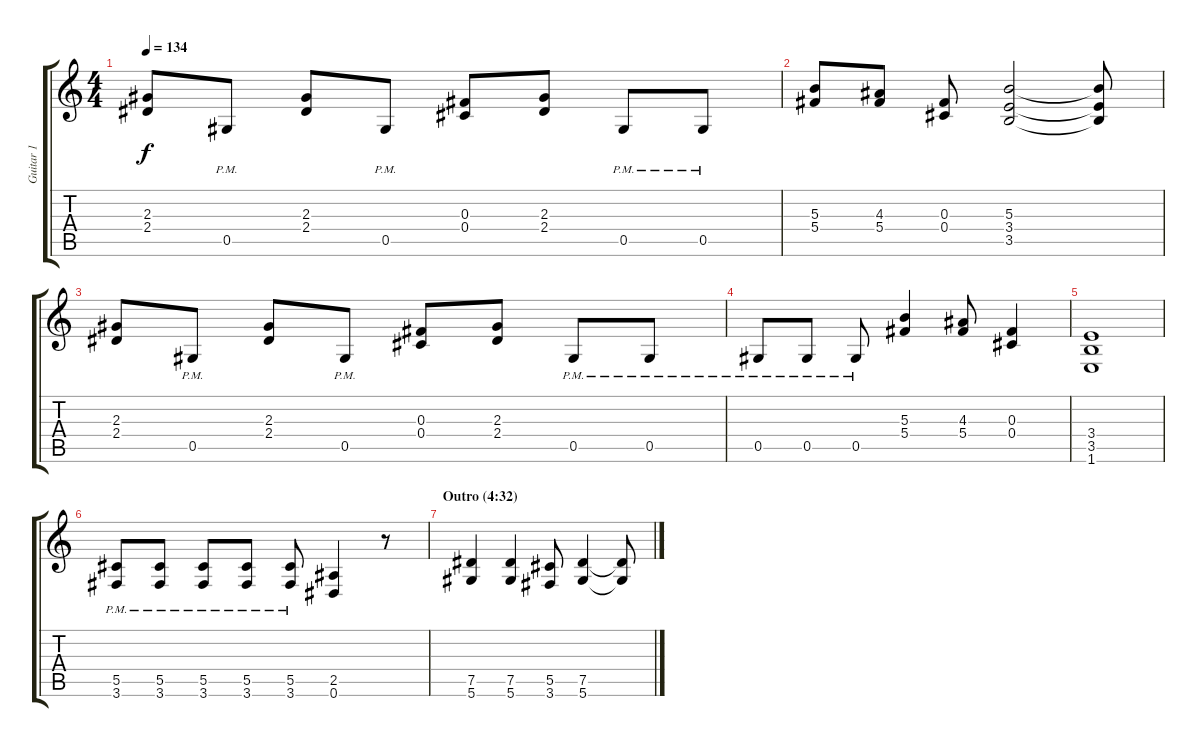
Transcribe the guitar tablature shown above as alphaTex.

\track ("Guitar 1" "Guitar 1") {instrument distortionguitar}
\staff {score tabs}
\tuning (Eb4 Bb3 Gb3 Db3 Ab2 Eb2) {hide}
\ts (4 4)
\tempo 134
\clef g2
\ks c
(2.3 2.4).8{dy f} 0.5{pm}.8 (2.3 2.4).8 0.5{pm}.8 (0.3 0.4).8 (2.3 2.4).8 0.5{pm}.8 0.5{pm}.8 |
(5.3 5.4).8 (4.3 5.4).8 (0.3 0.4).8 (5.3 3.4 3.5).2 (5.3{t} 3.4{t} 3.5{t}).8 |
(2.3 2.4).8 0.5{pm}.8 (2.3 2.4).8 0.5{pm}.8 (0.3 0.4).8 (2.3 2.4).8 0.5{pm}.8 0.5{pm}.8 |
0.5{pm}.8 0.5{pm}.8 0.5{pm}.8 (5.3 5.4).4 (4.3 5.4).8 (0.3 0.4).4 |
(3.4 3.5 1.6).1 |
(5.5{pm} 3.6{pm}).8 (5.5{pm} 3.6{pm}).8 (5.5{pm} 3.6{pm}).8 (5.5{pm} 3.6{pm}).8 (5.5{pm} 3.6{pm}).8 (2.5 0.6).4 r.8 |
\section ("" "Outro (4:32)")
(7.5 5.6).4 (7.5 5.6).4 (5.5 3.6).8 (7.5 5.6).4 (7.5{t} 5.6{t}).8
